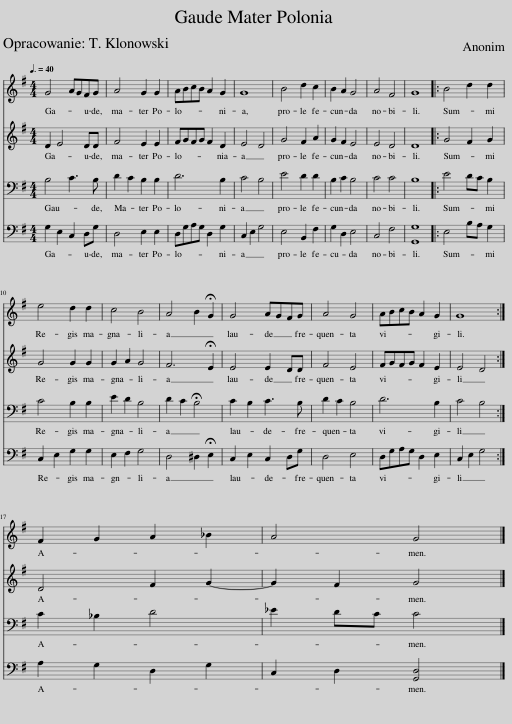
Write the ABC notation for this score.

X:1
%%score 1 2 3 4
L:1/8
Q:3/8=40
M:4/4
I:linebreak $
K:G
V:1 treble
V:2 treble
V:3 bass
V:4 bass
V:1
 G4 AGFG | A4 G2 G2 | ABcB A2 G2 | G8 | B4 d2 c2 | %5
 B2 A2 G4 | A4 F4 | G8 |: B4 d2 d2 |$ e4 d2 d2 | %10
 c4 B4 | A4 B2 !fermata!G2 | G4 AGFG | A4 G4 | ABcB A2 G2 | %15
 G8 :|$ F2 G2 A2 _B2 | A4 G4 |] %18
V:2
 D2 E4 DD | F4 E2 E2 | FGFG F2 D2 | E4 D4 | G4 F2 A2 | %5
 G2 F2 E4 | E4 D4 | D8 |: G4 F2 G2 |$ G4 G2 G2 | %10
 G2 A2 G4 | F6 !fermata!E2 | E4 E2 DD | F4 E4 | FGFG F2 E2 | %15
 E4 D4 :|$ D4 F2 G2- | G2 F2 G4 |] %18
V:3
 B,4 C3 B, | D2 C2 B,2 B,2 | D6 B,2 | C4 B,4 | E4 D2 D2 | %5
 B,2 C2 B,4 | C4 C4 | B,8 |: E4 DC B,2 |$ C4 B,2 B,2 | %10
 E2 D2 B,4 | D2 C2 !fermata!B,4 | C2 B,2 C3 B, | D2 C2 B,4 | D6 B,2 | %15
 C4 B,4 :|$ C2 _B,2 D4 | _E2 DC C4 |] %18
V:4
 G,2 E,2 C,2 D,G, | D,4 E,2 E,2 | D,G,A,G, D,2 G,2 | C,2 E,2 G,4 | E,4 B,,2 F,2 | %5
 G,2 D,2 E,4 | C,4 F,4 | [G,,G,]8 |: E,4 B,A, G,2 |$ C,2 E,2 G,2 G,2 | %10
 E,2 F,2 G,4 | D,4 ^D,2 !fermata!E,2 | C,2 E,2 C,2 D,G, | D,4 E,4 | D,G,A,G, D,2 E,2 | %15
 C,2 E,2 G,4 :|$ A,2 G,2 D,2 G,2 | C,2 D,2 [G,,D,]4 |] %18
